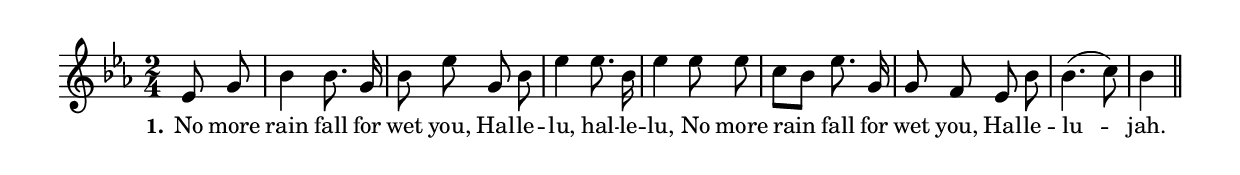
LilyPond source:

% 060.ly - Score sheet for "No more rain fall for wet you."
% Copyright (C) 2007  Marcus Brinkmann <marcus@gnu.org>
%
% This score sheet is free software; you can redistribute it and/or
% modify it under the terms of the Creative Commons Legal Code
% Attribution-ShareALike as published by Creative Commons; either
% version 2.0 of the License, or (at your option) any later version.
%
% This score sheet is distributed in the hope that it will be useful,
% but WITHOUT ANY WARRANTY; without even the implied warranty of
% MERCHANTABILITY or FITNESS FOR A PARTICULAR PURPOSE.  See the
% Creative Commons Legal Code Attribution-ShareALike for more details.
%
% You should have received a copy of the Creative Commons Legal Code
% Attribution-ShareALike along with this score sheet; if not, write to
% Creative Commons, 543 Howard Street, 5th Floor,
% San Francisco, CA 94105-3013  United States

\version "2.10.0"

%\header
%{
%  title = "No More Rain Fall For Wet You"
%  composer = "trad."
%}

melody =
<<
     \context Voice
    {
	\set Staff.midiInstrument = "acoustic grand"
	\override Staff.VerticalAxisGroup #'minimum-Y-extent = #'(0 . 0)
	
	\autoBeamOff

	\time 2/4
	\clef violin
	\key es \major
	
	{
	    \partial 4 es'8 g' |
	    bes'4 bes'8. g'16 | bes'8 es'' g' bes' | es''4 es''8. bes'16 |
	    es''4 es''8 es'' | c''8[ bes'] es''8. g'16 | g'8 f' es' bes' |
	    bes'4.( c''8) | bes'4 \bar "||"
	}
    }
    \lyricsto "" \new Lyrics
    {
        \override LyricText #'font-size = #0
        \override StanzaNumber #'font-size = #-1

	\set stanza = "1."
	No more rain fall for wet you, Hal -- le -- lu, hal -- le -- lu,
	No more rain fall for wet you, Hal -- le -- lu -- jah.
    }
>>


\score
{
  \new Staff { \melody }

  \layout { indent = 0.0 }
}

\score
{
  \new Staff { \unfoldRepeats \melody }

  
  \midi {
    \context {
      \Score
      tempoWholesPerMinute = #(ly:make-moment 82 4)
      }
    }


}
